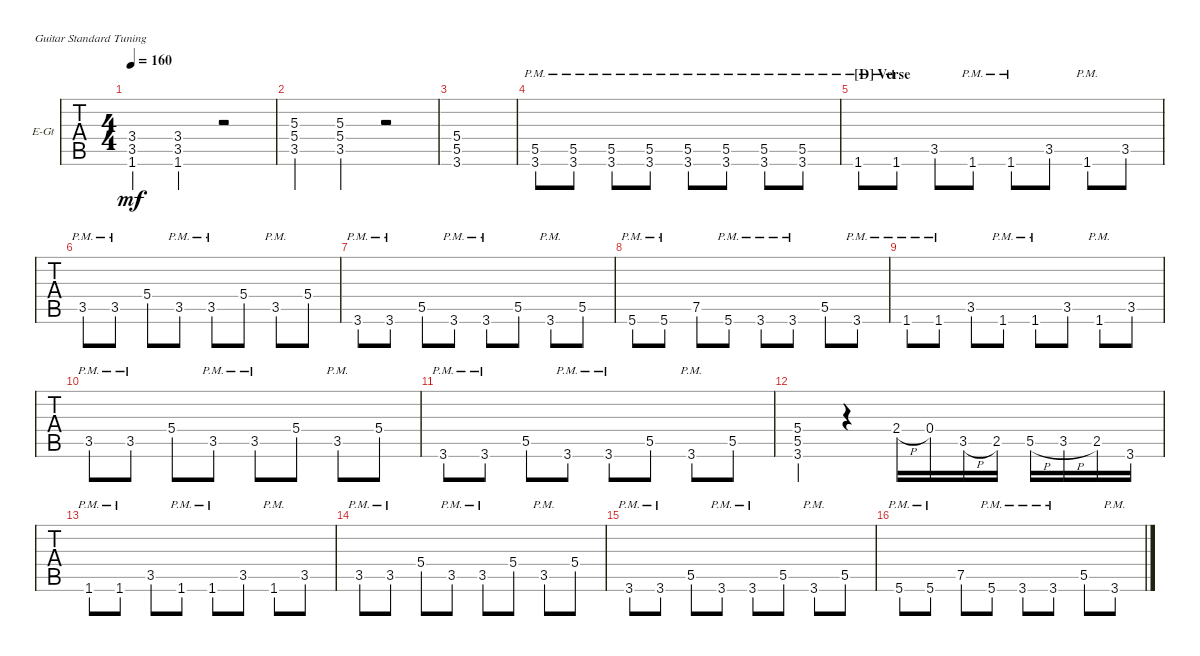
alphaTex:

\defaultSystemsLayout 4
\bracketExtendMode groupsimilarinstruments
\multiBarRest
\firstSystemTrackNameOrientation horizontal
\otherSystemsTrackNameOrientation horizontal
\track ("Matthew" "E-Gt") {instrument distortionguitar}
\staff {tabs}
\tuning (E4 B3 G3 D3 A2 E2)
\ts (4 4)
\tempo 160
\clef g2
\ks c
(1.6 3.5 3.4).4{dy mf} (1.6 3.5 3.4).4 r.2 |
(3.5 5.4 5.3).4 (3.5 5.4 5.3).4 r.2 |
(3.6 5.5 5.4).1 |
(3.6{pm} 5.5{pm}).8 (3.6{pm} 5.5{pm}).8 (3.6{pm} 5.5{pm}).8 (3.6{pm} 5.5{pm}).8 (3.6{pm} 5.5{pm}).8 (3.6{pm} 5.5{pm}).8 (3.6{pm} 5.5{pm}).8 (3.6{pm} 5.5{pm}).8 |
\section ("D" "Verse")
1.6{pm}.8 1.6{pm}.8 3.5.8 1.6{pm}.8 1.6{pm}.8 3.5.8 1.6{pm}.8 3.5.8 |
3.5{pm}.8 3.5{pm}.8 5.4.8 3.5{pm}.8 3.5{pm}.8 5.4.8 3.5{pm}.8 5.4.8 |
3.6{pm}.8 3.6{pm}.8 5.5.8 3.6{pm}.8 3.6{pm}.8 5.5.8 3.6{pm}.8 5.5.8 |
5.6{pm}.8 5.6{pm}.8 7.5.8 5.6{pm}.8 3.6{pm}.8 3.6{pm}.8 5.5.8 3.6{pm}.8 |
1.6{pm}.8 1.6{pm}.8 3.5.8 1.6{pm}.8 1.6{pm}.8 3.5.8 1.6{pm}.8 3.5.8 |
3.5{pm}.8 3.5{pm}.8 5.4.8 3.5{pm}.8 3.5{pm}.8 5.4.8 3.5{pm}.8 5.4.8 |
3.6{pm}.8 3.6{pm}.8 5.5.8 3.6{pm}.8 3.6{pm}.8 5.5.8 3.6{pm}.8 5.5.8 |
(3.6 5.5 5.4).4 r.4 2.4{h}.16 0.4.16 3.5{h}.16 2.5.16 5.5{h}.16 3.5{h}.16 2.5.16 3.6.16 |
1.6{pm}.8 1.6{pm}.8 3.5.8 1.6{pm}.8 1.6{pm}.8 3.5.8 1.6{pm}.8 3.5.8 |
3.5{pm}.8 3.5{pm}.8 5.4.8 3.5{pm}.8 3.5{pm}.8 5.4.8 3.5{pm}.8 5.4.8 |
3.6{pm}.8 3.6{pm}.8 5.5.8 3.6{pm}.8 3.6{pm}.8 5.5.8 3.6{pm}.8 5.5.8 |
5.6{pm}.8 5.6{pm}.8 7.5.8 5.6{pm}.8 3.6{pm}.8 3.6{pm}.8 5.5.8 3.6{pm}.8
